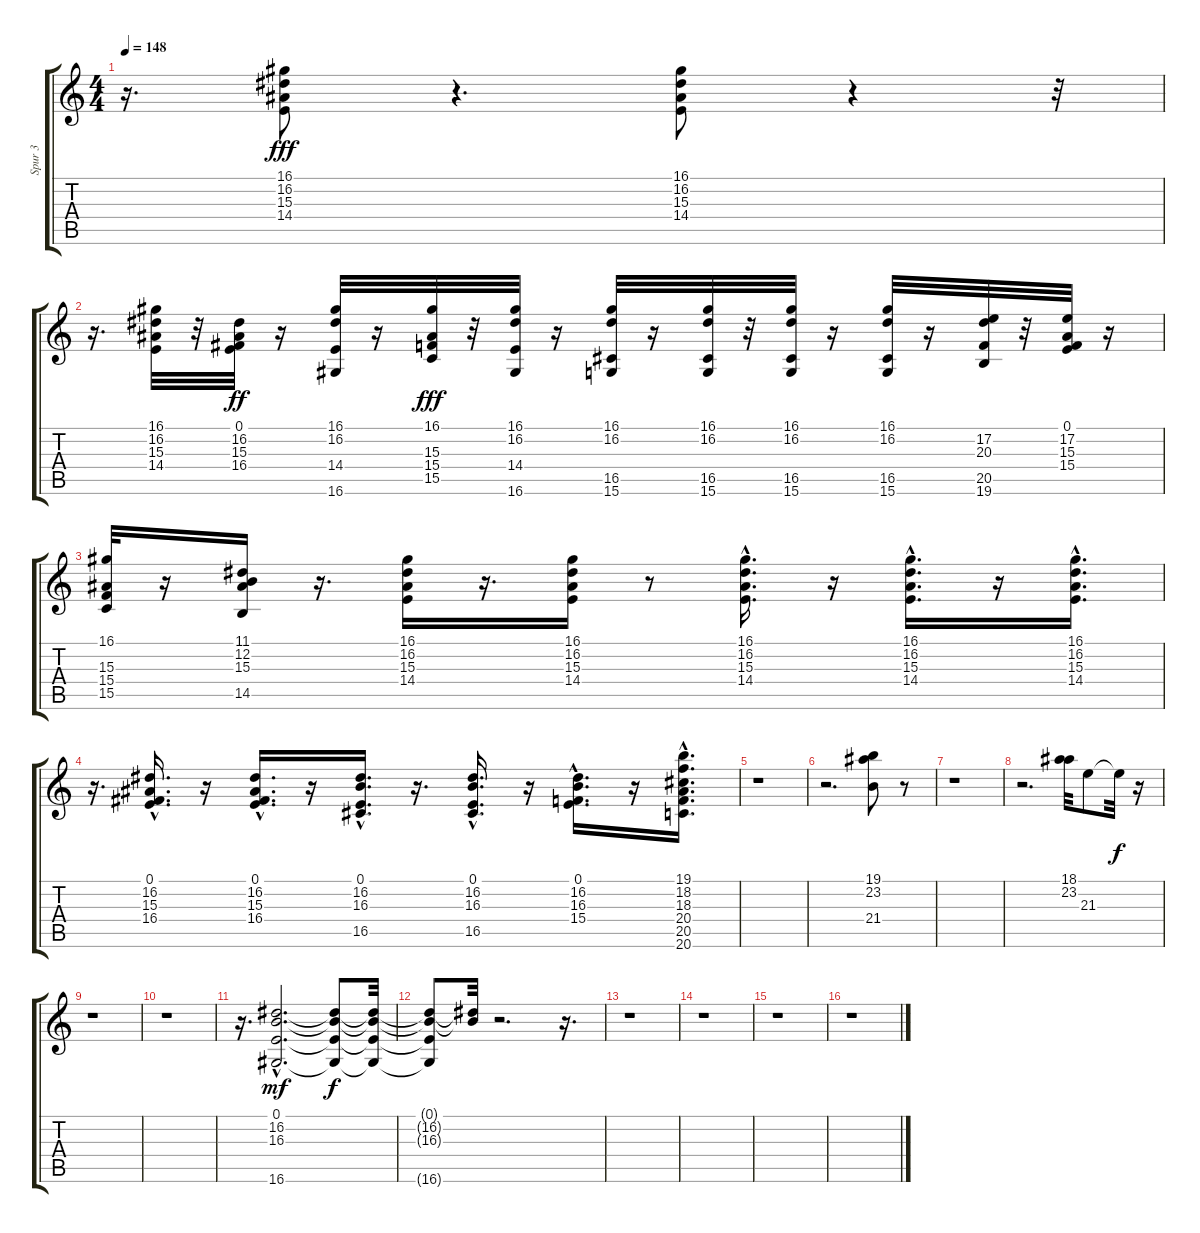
\track ("Spur 3" "Spur 3") {instrument rockorgan}
\staff {score tabs}
\tuning (E4 B3 G3 D3 A2 E2) {hide}
\ts (4 4)
\tempo 148
\clef g2
\ks c
r.16{d dy f} (16.1 16.2 15.3 14.4).8{dy fff} r.4{d} (16.1 16.2 15.3 14.4).8 r.4 r.32 |
r.16{d} (16.1 16.2 15.3 14.4).32 r.32 (0.1 16.2 15.3 16.4).32{dy ff} r.16 (16.1 16.2 14.4 16.6).32 r.16 (16.1 15.3 15.4 15.5).32{dy fff} r.32 (16.1 16.2 14.4 16.6).32 r.16 (16.1 16.2 16.5 15.6).32 r.16 (16.1 16.2 16.5 15.6).32 r.32 (16.1 16.2 16.5 15.6).32 r.16 (16.1 16.2 16.5 15.6).32 r.16 (17.2 20.3 20.5 19.6).32 r.32 (0.1 17.2 15.3 15.4).32 r.16 |
(16.1 15.3 15.4 15.5).32 r.16 (11.1 12.2 15.3 14.5).16 r.16{d} (16.1 16.2 15.3 14.4).16 r.16{d} (16.1 16.2 15.3 14.4).16 r.8 (16.1{hac} 16.2{hac} 15.3{hac} 14.4{hac}).16{d} r.16 (16.1{hac} 16.2{hac} 15.3{hac} 14.4{hac}).16{d} r.16 (16.1 16.2{hac} 15.3 14.4).16{d} |
r.16{d} (0.1{hac} 16.2{hac} 15.3{hac} 16.4{hac}).16{d} r.16 (0.1{hac} 16.2{hac} 15.3{hac} 16.4{hac}).16{d} r.16 (0.1 16.2{hac} 16.3 16.5).16{d} r.16{d} (0.1{hac} 16.2{hac} 16.3{hac} 16.5{hac}).16{d} r.16 (0.1{hac} 16.2{hac} 16.3{hac} 15.4{hac}).16{d} r.16 (19.1 18.2 18.3 20.4{hac} 20.5{hac} 20.6{hac}).16{d} |
r.1 |
r.2{d} (19.1 23.2 21.4).8 r.8 |
r.1 |
r.2{d} (18.1 23.2).32 21.3.8 21.3{t}.32{dy f} r.16 |
r.1 |
r.1 |
r.16{d} (0.1{hac} 16.2{hac} 16.3{hac} 16.6{hac}).2{d dy mf} (0.1{t} 16.2{t} 16.3{t} 16.6{t}).8{dy f} (0.1{t} 16.2{t} 16.3{t} 16.6{t}).32 |
(0.1{t} 16.2{t} 16.3{t} 16.6{t}).8 (16.2{t} 16.3{t}).32 r.2{d} r.16{d} |
r.1 |
r.1 |
r.1 |
r.1
